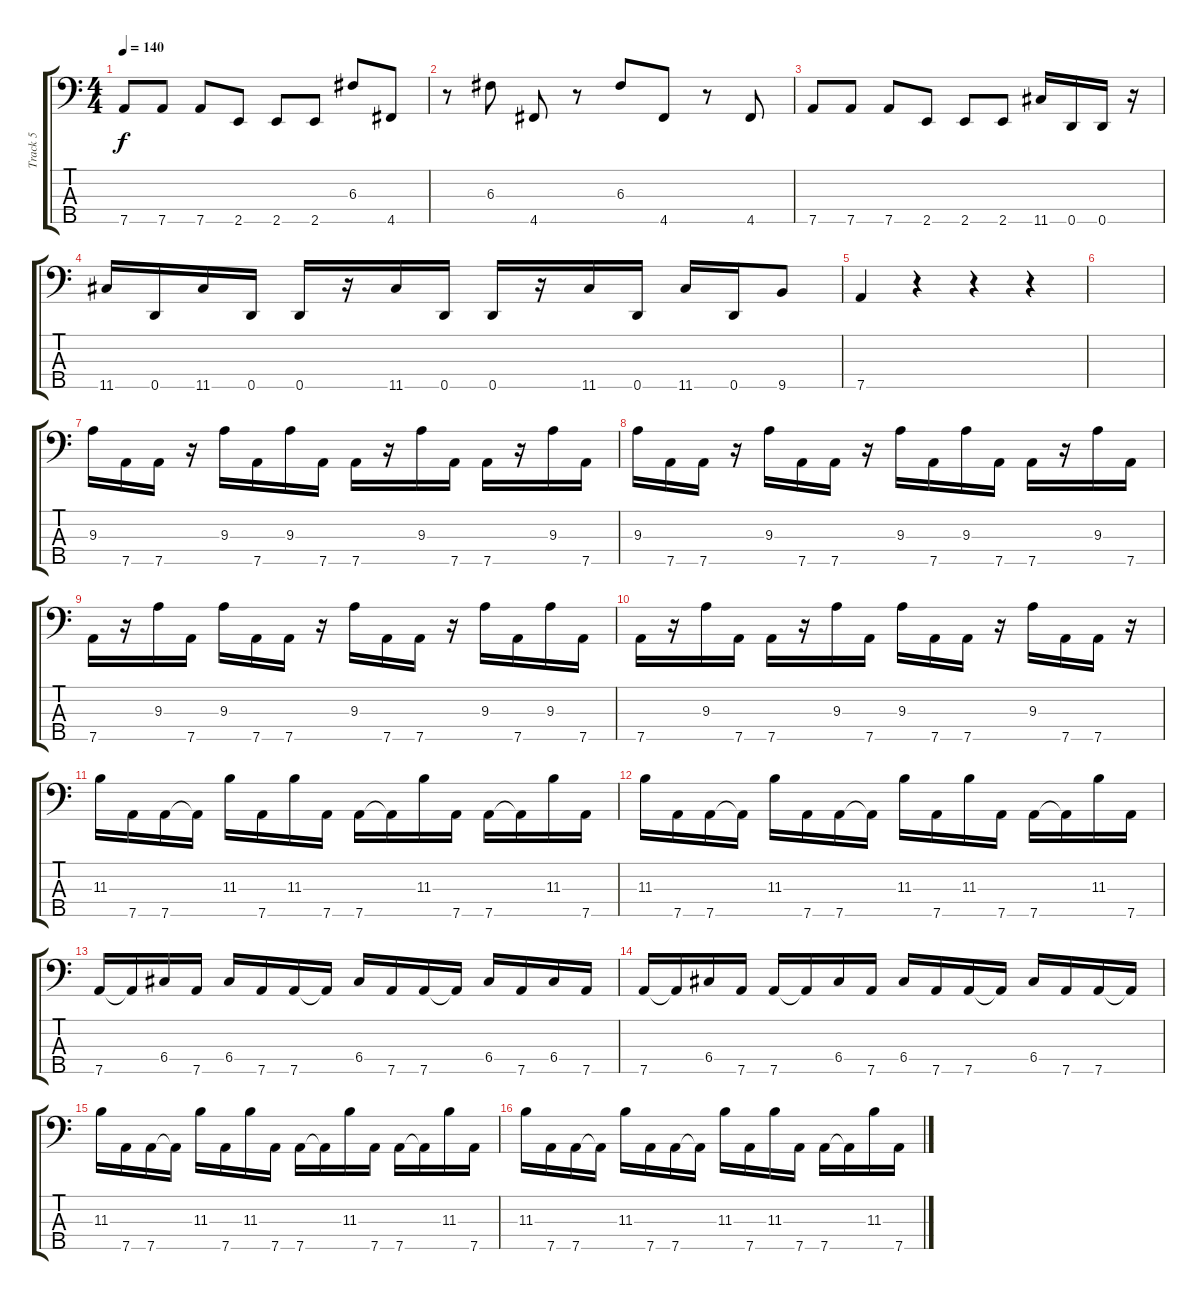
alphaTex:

\track ("Track 5" "Track 5") {instrument electricbasspick}
\staff {score tabs}
\tuning (Bb2 F2 C2 G1 D1) {hide}
\ts (4 4)
\tempo 140
\clef f4
\ks c
7.5.8{dy f} 7.5.8 7.5.8 2.5.8 2.5.8 2.5.8 6.3.8 4.5.8 |
r.8 6.3.8 4.5.8 r.8 6.3.8 4.5.8 r.8 4.5.8 |
7.5.8 7.5.8 7.5.8 2.5.8 2.5.8 2.5.8 11.5.16 0.5.16 0.5.16 r.16 |
11.5.16 0.5.16 11.5.16 0.5.16 0.5.16 r.16 11.5.16 0.5.16 0.5.16 r.16 11.5.16 0.5.16 11.5.16 0.5.16 9.5.8 |
7.5.4 r.4 r.4 r.4 |
|
9.3.16 7.5.16 7.5.16 r.16 9.3.16 7.5.16 9.3.16 7.5.16 7.5.16 r.16 9.3.16 7.5.16 7.5.16 r.16 9.3.16 7.5.16 |
9.3.16 7.5.16 7.5.16 r.16 9.3.16 7.5.16 7.5.16 r.16 9.3.16 7.5.16 9.3.16 7.5.16 7.5.16 r.16 9.3.16 7.5.16 |
7.5.16 r.16 9.3.16 7.5.16 9.3.16 7.5.16 7.5.16 r.16 9.3.16 7.5.16 7.5.16 r.16 9.3.16 7.5.16 9.3.16 7.5.16 |
7.5.16 r.16 9.3.16 7.5.16 7.5.16 r.16 9.3.16 7.5.16 9.3.16 7.5.16 7.5.16 r.16 9.3.16 7.5.16 7.5.16 r.16 |
11.3.16 7.5.16 7.5.16 7.5{t}.16 11.3.16 7.5.16 11.3.16 7.5.16 7.5.16 7.5{t}.16 11.3.16 7.5.16 7.5.16 7.5{t}.16 11.3.16 7.5.16 |
11.3.16 7.5.16 7.5.16 7.5{t}.16 11.3.16 7.5.16 7.5.16 7.5{t}.16 11.3.16 7.5.16 11.3.16 7.5.16 7.5.16 7.5{t}.16 11.3.16 7.5.16 |
7.5.16 7.5{t}.16 6.4.16 7.5.16 6.4.16 7.5.16 7.5.16 7.5{t}.16 6.4.16 7.5.16 7.5.16 7.5{t}.16 6.4.16 7.5.16 6.4.16 7.5.16 |
7.5.16 7.5{t}.16 6.4.16 7.5.16 7.5.16 7.5{t}.16 6.4.16 7.5.16 6.4.16 7.5.16 7.5.16 7.5{t}.16 6.4.16 7.5.16 7.5.16 7.5{t}.16 |
11.3.16 7.5.16 7.5.16 7.5{t}.16 11.3.16 7.5.16 11.3.16 7.5.16 7.5.16 7.5{t}.16 11.3.16 7.5.16 7.5.16 7.5{t}.16 11.3.16 7.5.16 |
11.3.16 7.5.16 7.5.16 7.5{t}.16 11.3.16 7.5.16 7.5.16 7.5{t}.16 11.3.16 7.5.16 11.3.16 7.5.16 7.5.16 7.5{t}.16 11.3.16 7.5.16
